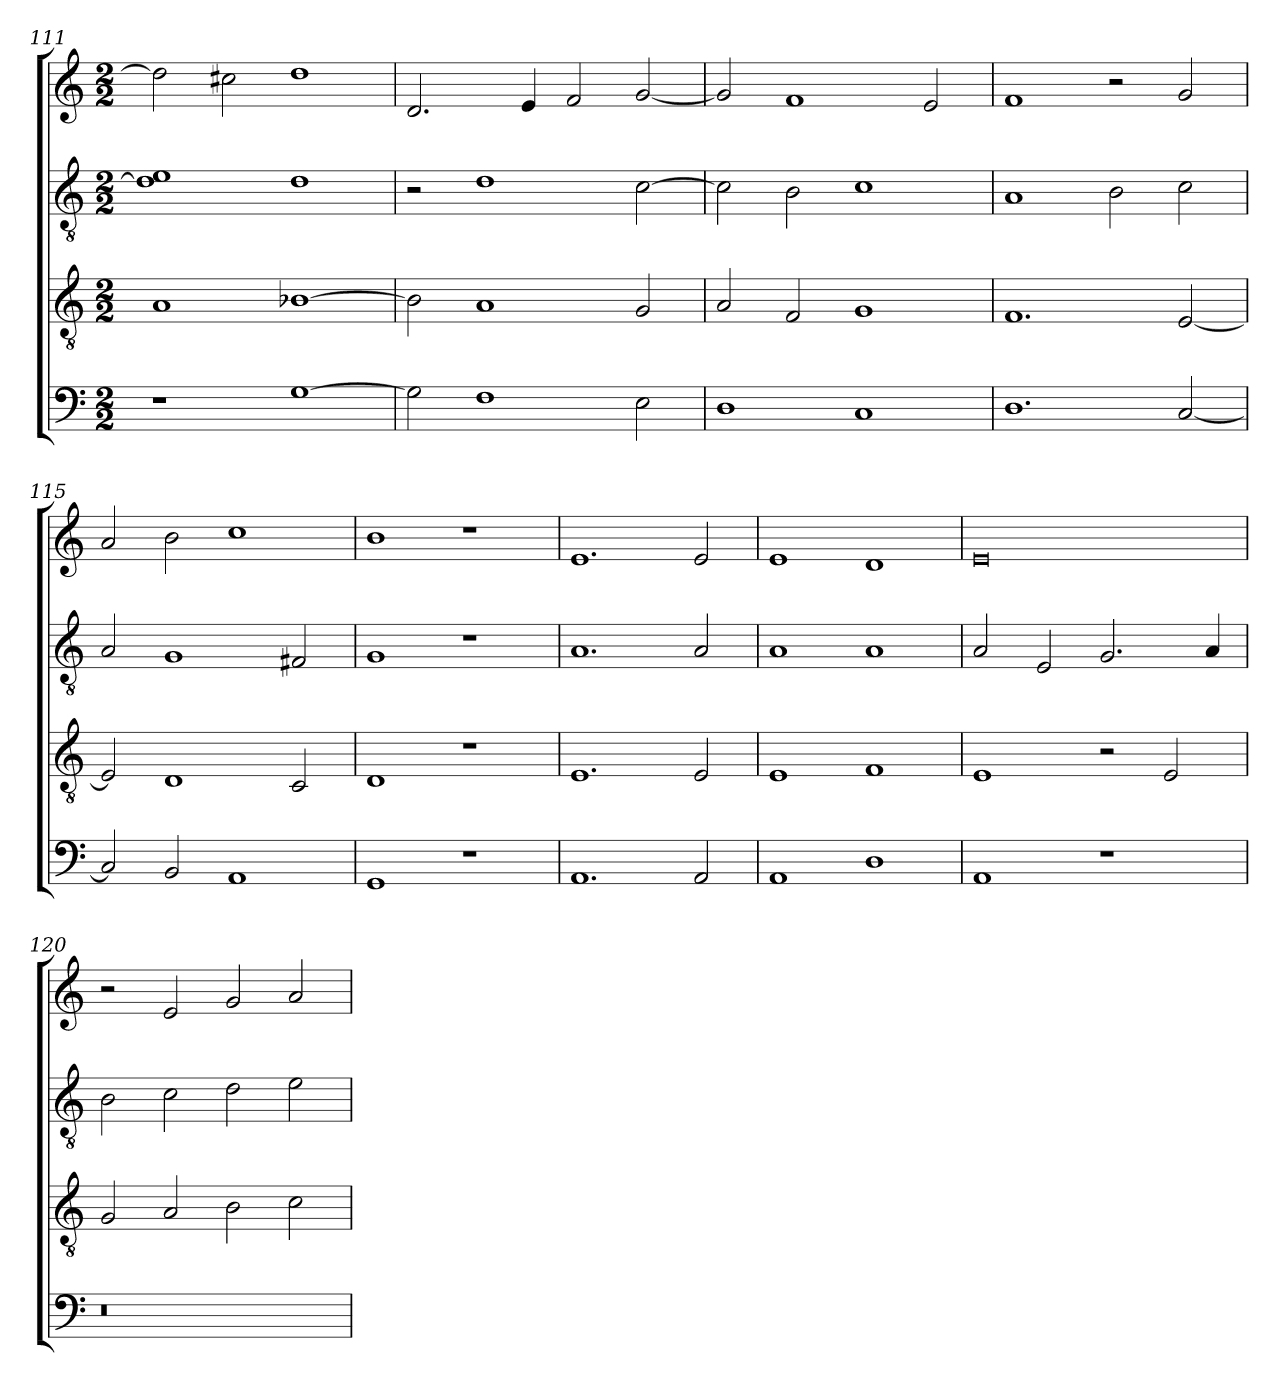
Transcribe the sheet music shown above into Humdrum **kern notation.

**kern	**kern	**kern	**kern
*part4	*part3	*part2	*part1
*staff4	*staff3	*staff2	*staff1
*clefF4	*clefGv2	*clefGv2	*clefG2
*k[]	*k[]	*k[]	*k[]
*M2/2	*M2/2	*M2/2	*M2/2
=111	=111	=111	=111
1r	1A	1d] 1e	2dd\]
.	.	.	2cc#X\
[1G	[1B-X	1d	1dd
=112	=112	=112	=112
2G\]	2B-\]	2r	2.d/
1F	1A	1d	.
.	.	.	4e/
.	.	.	2f/
2E\	2G/	[2c\	[2g/
=113	=113	=113	=113
1D	2A/	2c\]	2g/]
.	2F/	2B\	1f
1C	1G	1c	.
.	.	.	2e/
=114	=114	=114	=114
1.D	1.F	1A	1f
.	.	2B\	2r
[2C/	[2E/	2c\	2g/
=115	=115	=115	=115
2C/]	2E/]	2A/	2a/
2BB/	1D	1G	2b\
1AA	.	.	1cc
.	2C/	2F#X/	.
=116	=116	=116	=116
1GG	1D	1G	1b
1r	1r	1r	1r
=117	=117	=117	=117
1.AA	1.E	1.A	1.e
2AA/	2E/	2A/	2e/
=118	=118	=118	=118
1AA	1E	1A	1e
1D	1F	1A	1d
=119	=119	=119	=119
1AA	1E	2A/	0e
.	.	2E/	.
1r	2r	2.G/	.
.	2E/	.	.
.	.	4A/	.
=120	=120	=120	=120
0r	2G/	2B\	2r
.	2A/	2c\	2e/
.	2B\	2d\	2g/
.	2c\	2e\	2a/
=	=	=	=
*-	*-	*-	*-
